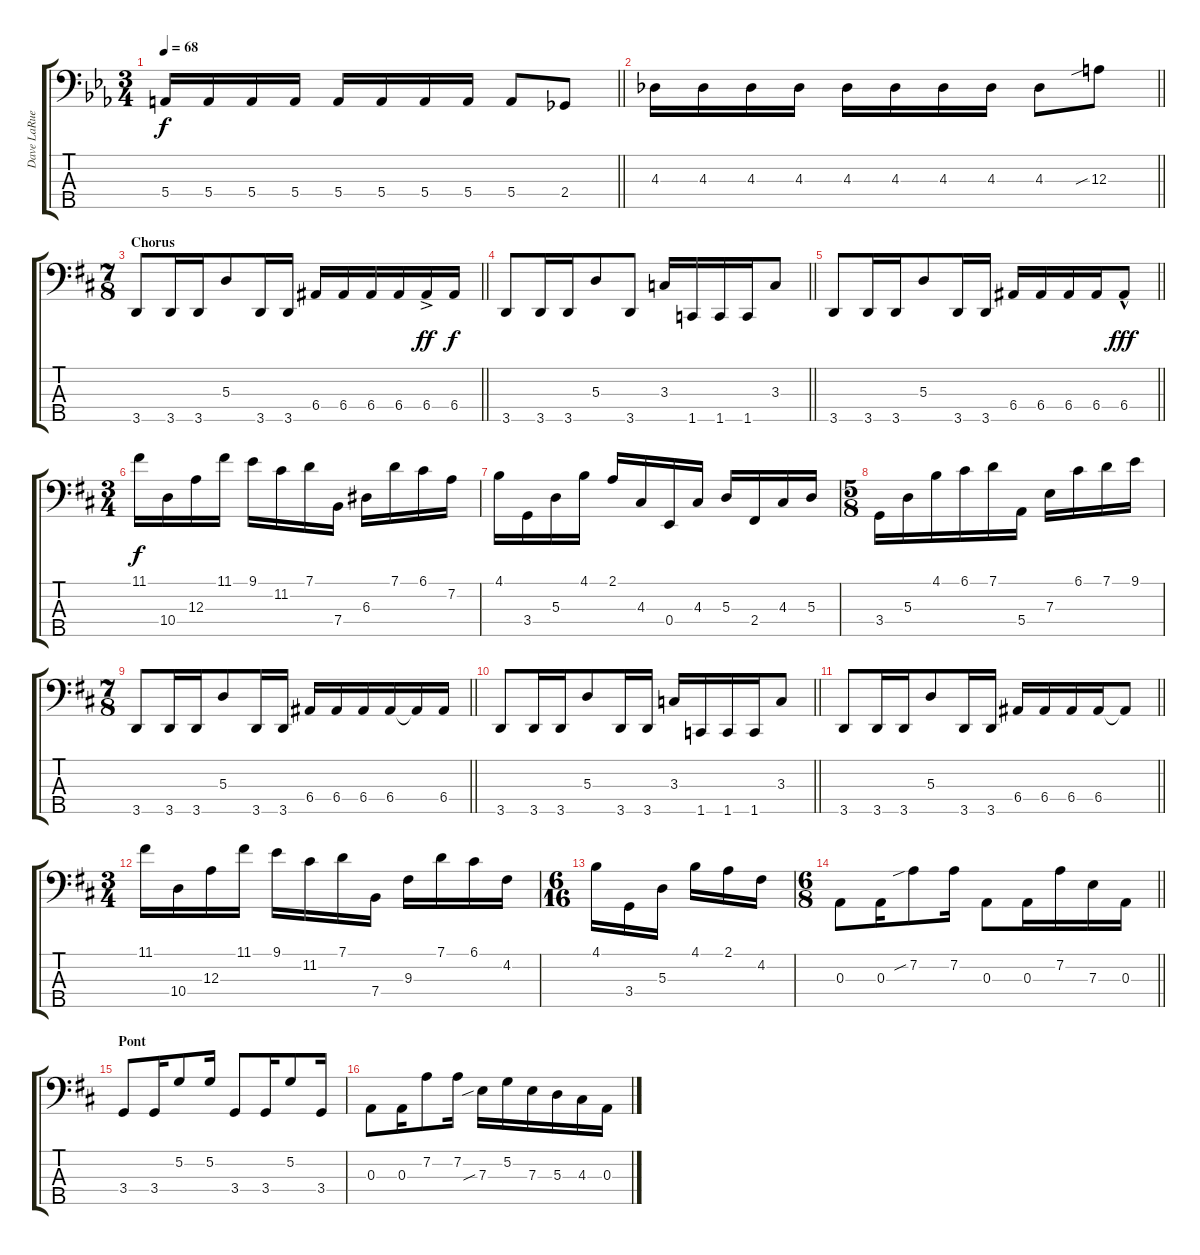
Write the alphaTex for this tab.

\track ("Dave LaRue" "Dave LaRue") {instrument electricbassfinger}
\staff {score tabs}
\tuning (G2 D2 A1 E1 B0) {hide}
\ts (3 4)
\tempo 68
\clef f4
\barLineRight lightlight
\ks eb
5.4.16{dy f} 5.4.16 5.4.16 5.4.16 5.4.16 5.4.16 5.4.16 5.4.16 5.4.8 2.4.8 |
\barLineRight lightlight
4.3.16 4.3.16 4.3.16 4.3.16 4.3.16 4.3.16 4.3.16 4.3.16 4.3.8 12.3{sib}.8 |
\ts (7 8)
\section ("" "Chorus")
\barLineRight lightlight
\ks d
3.5.8 3.5.16 3.5.16 5.3.8 3.5.16 3.5.16 6.4.16 6.4.16 6.4.16 6.4.16 6.4{ac}.16{dy ff} 6.4.16{dy f} |
\barLineRight lightlight
3.5.8 3.5.16 3.5.16 5.3.8 3.5.8 3.3.16 1.5.16 1.5.16 1.5.16 3.3.8 |
\barLineRight lightlight
3.5.8 3.5.16 3.5.16 5.3.8 3.5.16 3.5.16 6.4.16 6.4.16 6.4.16 6.4.16 6.4{hac}.8{dy fff} |
\ts (3 4)
11.1.16{dy f} 10.4.16 12.3.16 11.1.16 9.1.16 11.2.16 7.1.16 7.4.16 6.3.16 7.1.16 6.1.16 7.2.16 |
4.1.16 3.4.16 5.3.16 4.1.16 2.1.16 4.3.16 0.4.16 4.3.16 5.3.16 2.4.16 4.3.16 5.3.16 |
\ts (5 8)
3.4.16 5.3.16 4.1.16 6.1.16 7.1.16 5.4.16 7.3.16 6.1.16 7.1.16 9.1.16 |
\ts (7 8)
\barLineRight lightlight
3.5.8 3.5.16 3.5.16 5.3.8 3.5.16 3.5.16 6.4.16 6.4.16 6.4.16 6.4.16 6.4{t}.16 6.4.16 |
\barLineRight lightlight
3.5.8 3.5.16 3.5.16 5.3.8 3.5.16 3.5.16 3.3.16 1.5.16 1.5.16 1.5.16 3.3.8 |
\barLineRight lightlight
3.5.8 3.5.16 3.5.16 5.3.8 3.5.16 3.5.16 6.4.16 6.4.16 6.4.16 6.4.16 6.4{t}.8 |
\ts (3 4)
11.1.16 10.4.16 12.3.16 11.1.16 9.1.16 11.2.16 7.1.16 7.4.16 9.3.16 7.1.16 6.1.16 4.2.16 |
\ts (6 16)
4.1.16 3.4.16 5.3.16 4.1.16 2.1.16 4.2.16 |
\ts (6 8)
\barLineRight lightlight
0.3.8 0.3.16 7.2{sib}.8 7.2.16 0.3.8 0.3.16 7.2.16 7.3.16 0.3.16 |
\section ("" "Pont")
3.4.8 3.4.16 5.2.8 5.2.16 3.4.8 3.4.16 5.2.8 3.4.16 |
0.3.8 0.3.16 7.2.8 7.2.16 7.3{sib}.16 5.2.16 7.3.16 5.3.16 4.3.16 0.3.16
